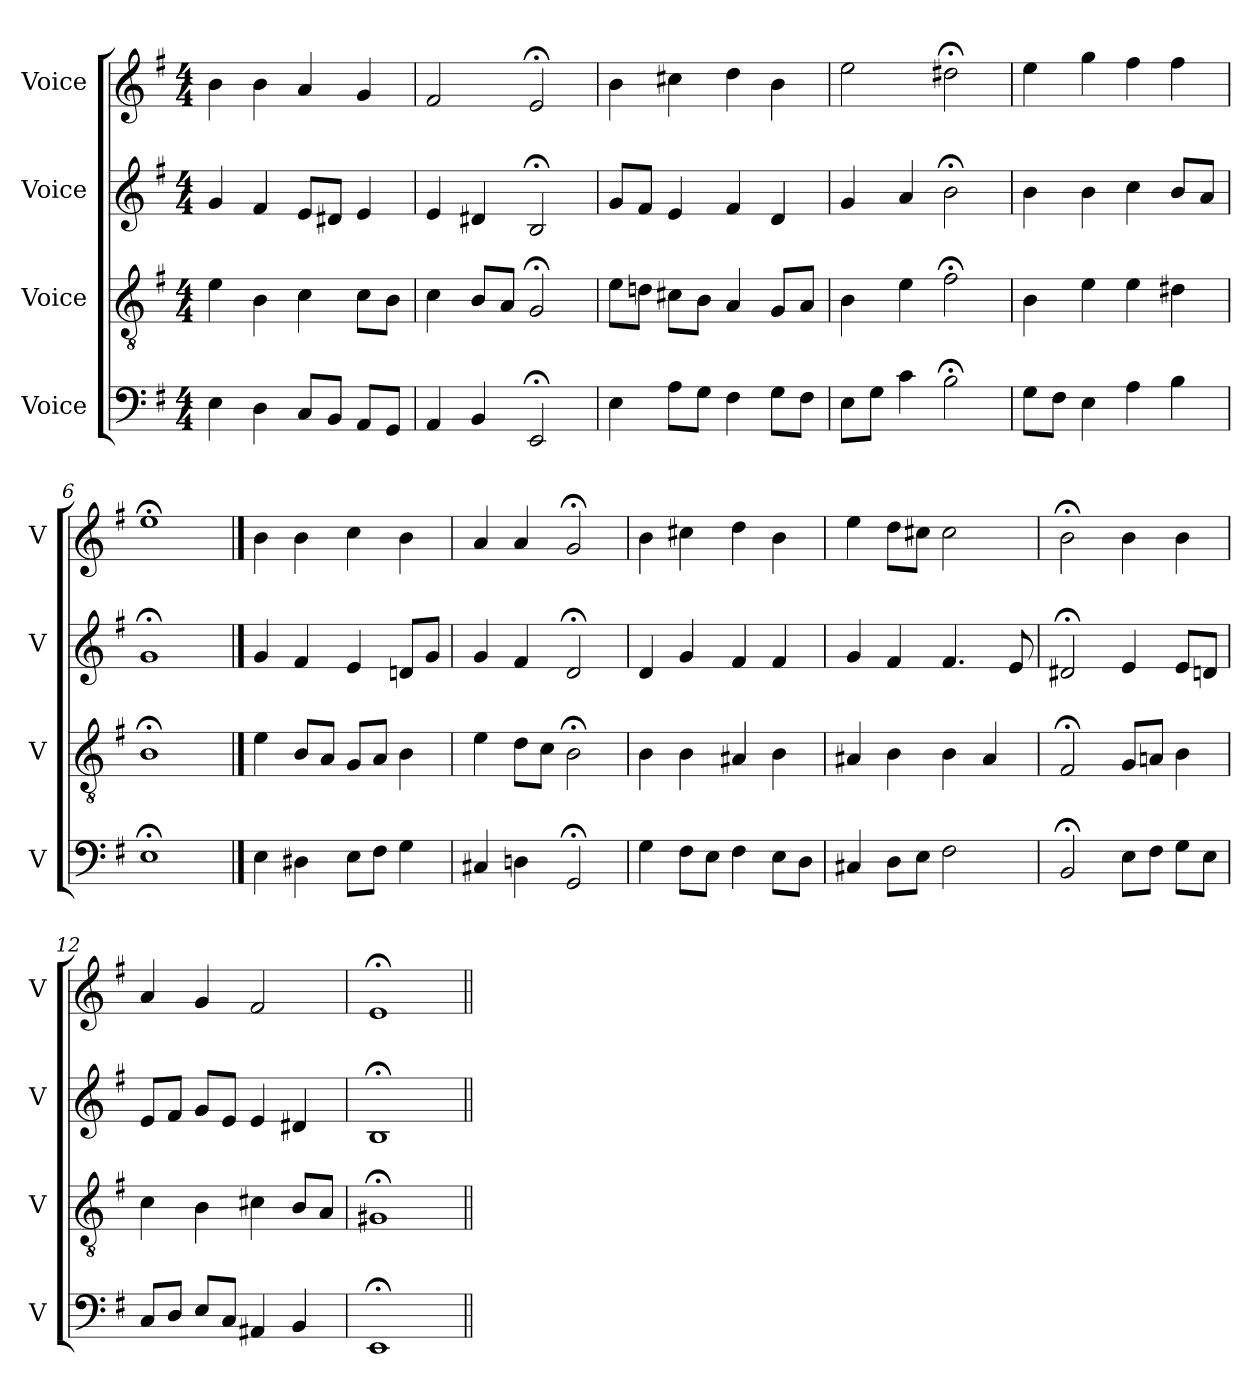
**kern	**kern	**kern	**kern
*part4	*part3	*part2	*part1
*staff4	*staff3	*staff2	*staff1
*I"Voice	*I"Voice	*I"Voice	*I"Voice
*I'V	*I'V	*I'V	*I'V
*clefF4	*clefGv2	*clefG2	*clefG2
*k[f#]	*k[f#]	*k[f#]	*k[f#]
*M4/4	*M4/4	*M4/4	*M4/4
*MM100	*MM100	*MM100	*MM100
=1	=1	=1	=1
4E\	4e\	4g/	4b\
4D\	4B\	4f#/	4b\
8C/L	4c\	8e/L	4a/
8BB/J	.	8d#X/J	.
8AA/L	8c\L	4e/	4g/
8GG/J	8B\J	.	.
=2	=2	=2	=2
4AA/	4c\	4e/	2f#/
4BB/	8B/L	4d#X/	.
.	8A/J	.	.
2EE;/	2G;/	2B;/	2e;/
=3	=3	=3	=3
4E\	8e\L	8g/L	4b\
.	8dn\J	8f#/J	.
8A\L	8c#X\L	4e/	4cc#X\
8G\J	8B\J	.	.
4F#\	4A/	4f#/	4dd\
8G\L	8G/L	4d/	4b\
8F#\J	8A/J	.	.
=4	=4	=4	=4
8E\L	4B\	4g/	2ee\
8G\J	.	.	.
4c\	4e\	4a/	.
2B;\	2f#;\	2b;\	2dd#X;\
=5	=5	=5	=5
8G\L	4B\	4b\	4ee\
8F#\J	.	.	.
4E\	4e\	4b\	4gg\
4A\	4e\	4cc\	4ff#\
4B\	4d#X\	8b/L	4ff#\
.	.	8a/J	.
=6	=6	=6	=6
1E;	1B;	1g;	1ee;
!!LO:LB:g=z
==7	==7	==7	==7
4E\	4e\	4g/	4b\
4D#X\	8B/L	4f#/	4b\
.	8A/J	.	.
8E\L	8G/L	4e/	4cc\
8F#\J	8A/J	.	.
4G\	4B\	8dn/L	4b\
.	.	8g/J	.
=8	=8	=8	=8
4C#X/	4e\	4g/	4a/
4Dn\	8d\L	4f#/	4a/
.	8c\J	.	.
2GG;/	2B;\	2d;/	2g;/
=9	=9	=9	=9
4G\	4B\	4d/	4b\
8F#\L	4B\	4g/	4cc#X\
8E\J	.	.	.
4F#\	4A#X/	4f#/	4dd\
8E\L	4B\	4f#/	4b\
8D\J	.	.	.
=10	=10	=10	=10
4C#X/	4A#X/	4g/	4ee\
8D\L	4B\	4f#/	8dd\L
8E\J	.	.	8cc#X\J
2F#\	4B\	4.f#/	2cc#\
.	4A#/	.	.
.	.	8e/	.
=11	=11	=11	=11
2BB;/	2F#;/	2d#X;/	2b;\
8E\L	8G/L	4e/	4b\
8F#\J	8An/J	.	.
8G\L	4B\	8e/L	4b\
8E\J	.	8dn/J	.
=12	=12	=12	=12
8C/L	4c\	8e/L	4a/
8D/J	.	8f#/J	.
8E/L	4B\	8g/L	4g/
8C/J	.	8e/J	.
4AA#X/	4c#X\	4e/	2f#/
4BB/	8B/L	4d#X/	.
.	8A/J	.	.
!!LO:LB:g=z
=13	=13	=13	=13
1EE;	1G#X;	1B;	1e;
=||	=||	=||	=||
*-	*-	*-	*-
